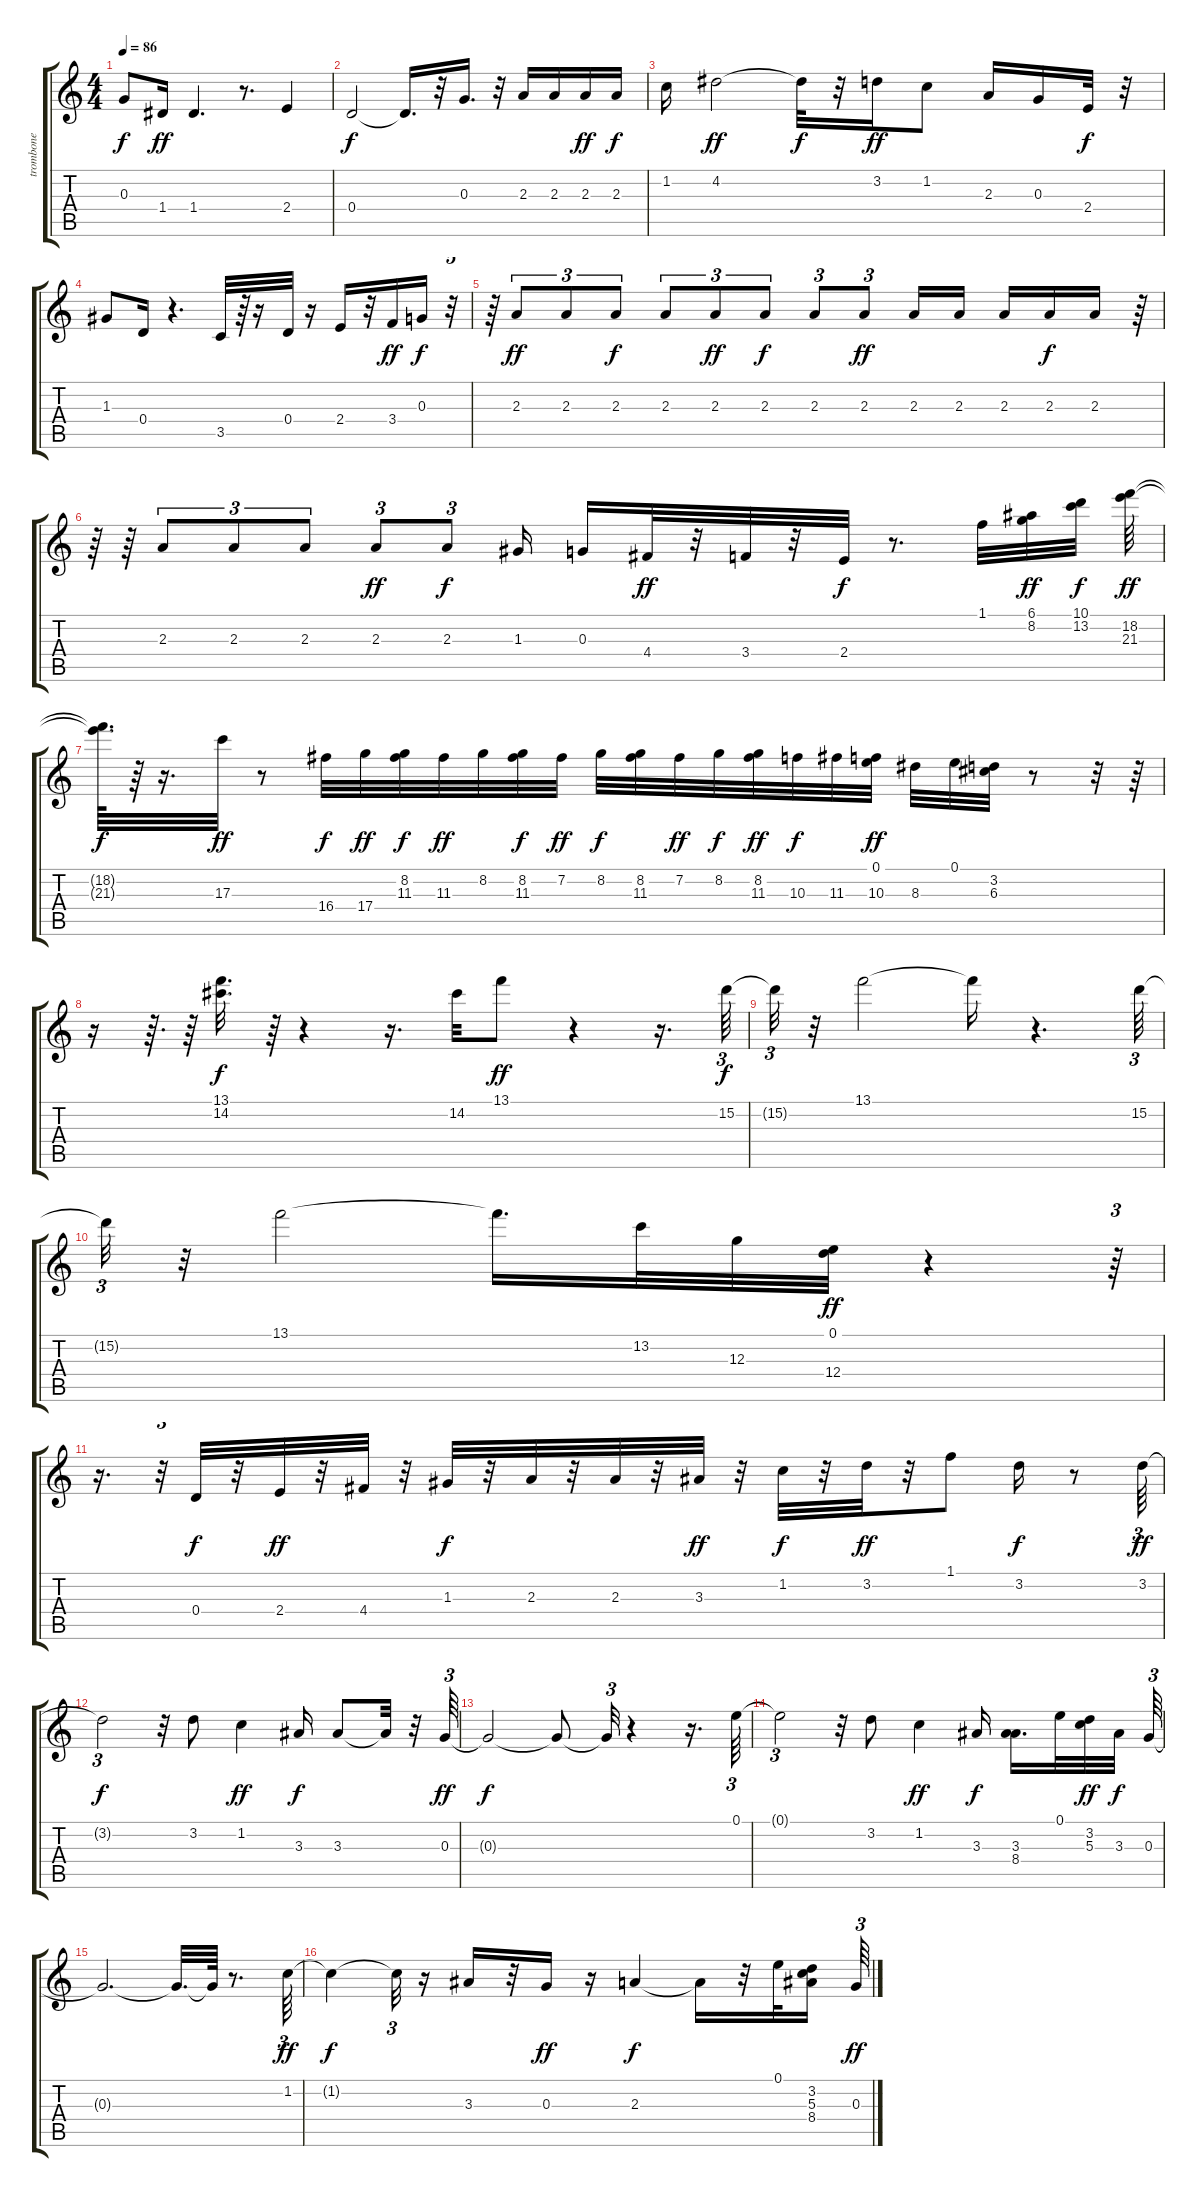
\track ("trombone" "trombone") {instrument distortionguitar}
\staff {score tabs}
\tuning (E4 B3 G3 D3 A2 E2) {hide}
\ts (4 4)
\tempo 86
\clef g2
\ks c
0.3.8{dy f} 1.4.16{dy ff} 1.4.4{d} r.8{d} 2.4.4 |
0.4.2{dy f} 0.4{t}.16{d} r.32 0.3.16{d} r.32 2.3.16 2.3.16 2.3.16{dy ff} 2.3.16{dy f} |
1.2.16 4.2.2{dy ff} 4.2{t}.32{dy f} r.32 3.2.16{dy ff} 1.2.8 2.3.16 0.3.16 2.4.32{dy f} r.32 |
1.3.8 0.4.16 r.4{d} 3.5.32 r.64 r.16 0.4.32 r.16 2.4.16 r.32 3.4.16{dy ff} 0.3.16{dy f} r.32{tu (5 4)} |
r.64 2.3.8{tu (3 2) dy ff} 2.3.8{tu (3 2)} 2.3.8{tu (3 2) dy f} 2.3.8{tu (3 2)} 2.3.8{tu (3 2) dy ff} 2.3.8{tu (3 2) dy f} 2.3.8{tu (3 2)} 2.3.8{tu (3 2) dy ff} 2.3.16 2.3.16 2.3.16 2.3.16{dy f} 2.3.16 r.64 |
r.64 r.64 2.3.8{tu (3 2)} 2.3.8{tu (3 2)} 2.3.8{tu (3 2)} 2.3.8{tu (3 2) dy ff} 2.3.8{tu (3 2) dy f} 1.3.16 0.3.16 4.4.32{dy ff} r.32 3.4.32 r.32 2.4.32{dy f} r.8{d} 1.1.32 (6.1 8.2).32{dy ff} (10.1 13.2).32{dy f} (18.2 21.3).64{dy ff} |
(18.2{t} 21.3{t}).64{d dy f} r.64 r.16{d} 17.3.32{dy ff} r.8 16.4.32{dy f} 17.4.32{dy ff} (8.2 11.3).32{dy f} 11.3.32{dy ff} 8.2.32 (8.2 11.3).32{dy f} 7.2.32{dy ff} 8.2.32{dy f} (8.2 11.3).32 7.2.32{dy ff} 8.2.32{dy f} (8.2 11.3).32{dy ff} 10.3.32{dy f} 11.3.32 (0.1 10.3).32{dy ff} 8.3.32 0.1.32 (3.2 6.3).32 r.8 r.32 r.64 |
r.16 r.64{d} r.64 (13.1 14.2).32{d dy f} r.64 r.4 r.16{d} 14.2.32 13.1.8{dy ff} r.4 r.16{d} 15.2.64{tu (3 2) dy f} |
15.2{t}.32{tu (3 2)} r.32 13.1.2 13.1{t}.16 r.4{d} 15.2.64{tu (3 2)} |
15.2{t}.32{tu (3 2)} r.32 13.1.2 13.1{t}.16{d} 13.2.32 12.3.32 (0.1 12.4).32{dy ff} r.4 r.64{tu (3 2)} |
r.16{d} r.32{tu (3 2)} 0.4.32{dy f} r.32 2.4.32{dy ff} r.32 4.4.32 r.32 1.3.32{dy f} r.32 2.3.32 r.32 2.3.32 r.32 3.3.32{dy ff} r.32 1.2.32{dy f} r.32 3.2.32{dy ff} r.32 1.1.8 3.2.16{dy f} r.8 3.2.64{tu (3 2) dy ff} |
3.2{t}.2{tu (3 2) dy f} r.32 3.2.8 1.2.4{dy ff} 3.3.16{dy f} 3.3.8 3.3{t}.32 r.32 0.3.64{tu (3 2) dy ff} |
0.3{t}.2{dy f} 0.3{t}.8 0.3{t}.32{tu (3 2)} r.4 r.16{d} 0.1.64{tu (3 2)} |
0.1{t}.2{tu (3 2)} r.32 3.2.8 1.2.4{dy ff} 3.3.16{dy f} (3.3 8.4).16{d} 0.1.32 (3.2 5.3).32{dy ff} 3.3.32{dy f} 0.3.64{tu (3 2)} |
0.3{t}.2{d} 0.3{t}.32{d} 0.3{t}.64 r.8{d} 1.2.64{tu (3 2) dy ff} |
1.2{t}.4{dy f} 1.2{t}.32{tu (3 2)} r.16 3.3.16 r.32 0.3.16{dy ff} r.16 2.3.4{dy f} 2.3{t}.16 r.32 0.1.32 (3.2 5.3 8.4).16 0.3.64{tu (3 2) dy ff}
